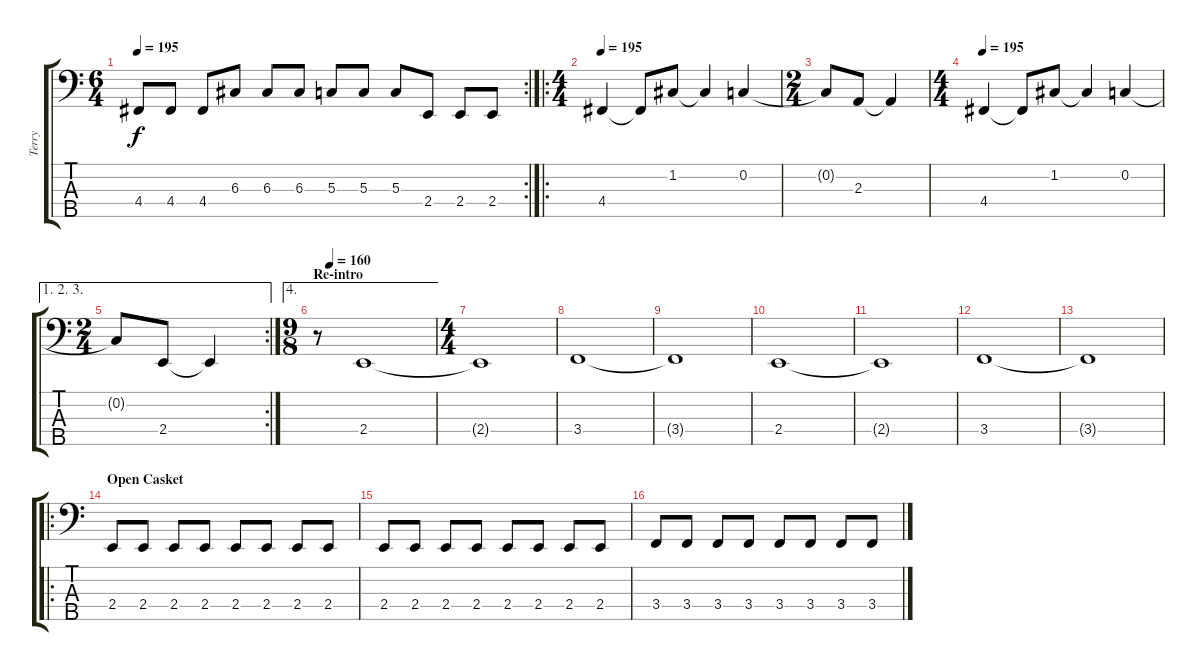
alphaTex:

\track ("Terry" "Terry") {instrument electricbassfinger}
\staff {score tabs}
\tuning (F2 C2 G1 D1 A0) {hide}
\rc 2
\ts (6 4)
\tempo 195
\clef f4
\ks c
4.4.8{dy f} 4.4.8 4.4.8 6.3.8 6.3.8 6.3.8 5.3.8 5.3.8 5.3.8 2.4.8 2.4.8 2.4.8 |
\ro
\ts (4 4)
\tempo 195
4.4.4 4.4{t}.8 1.2.8 1.2{t}.4 0.2.4 |
\ts (2 4)
0.2{t}.8 2.3.8 2.3{t}.4 |
\ts (4 4)
\tempo 195
4.4.4 4.4{t}.8 1.2.8 1.2{t}.4 0.2.4 |
\ae (1 2 3)
\rc 2
\ts (2 4)
0.2{t}.8 2.4.8 2.4{t}.4 |
\ae 4
\ts (9 8)
\section ("" "Re-intro")
\tempo (160 0.1111111111111111)
r.8 2.4.1 |
\ts (4 4)
2.4{t}.1 |
3.4.1 |
3.4{t}.1 |
2.4.1 |
2.4{t}.1 |
3.4.1 |
3.4{t}.1 |
\ro
\section ("" "Open Casket")
2.4.8 2.4.8 2.4.8 2.4.8 2.4.8 2.4.8 2.4.8 2.4.8 |
2.4.8 2.4.8 2.4.8 2.4.8 2.4.8 2.4.8 2.4.8 2.4.8 |
3.4.8 3.4.8 3.4.8 3.4.8 3.4.8 3.4.8 3.4.8 3.4.8
